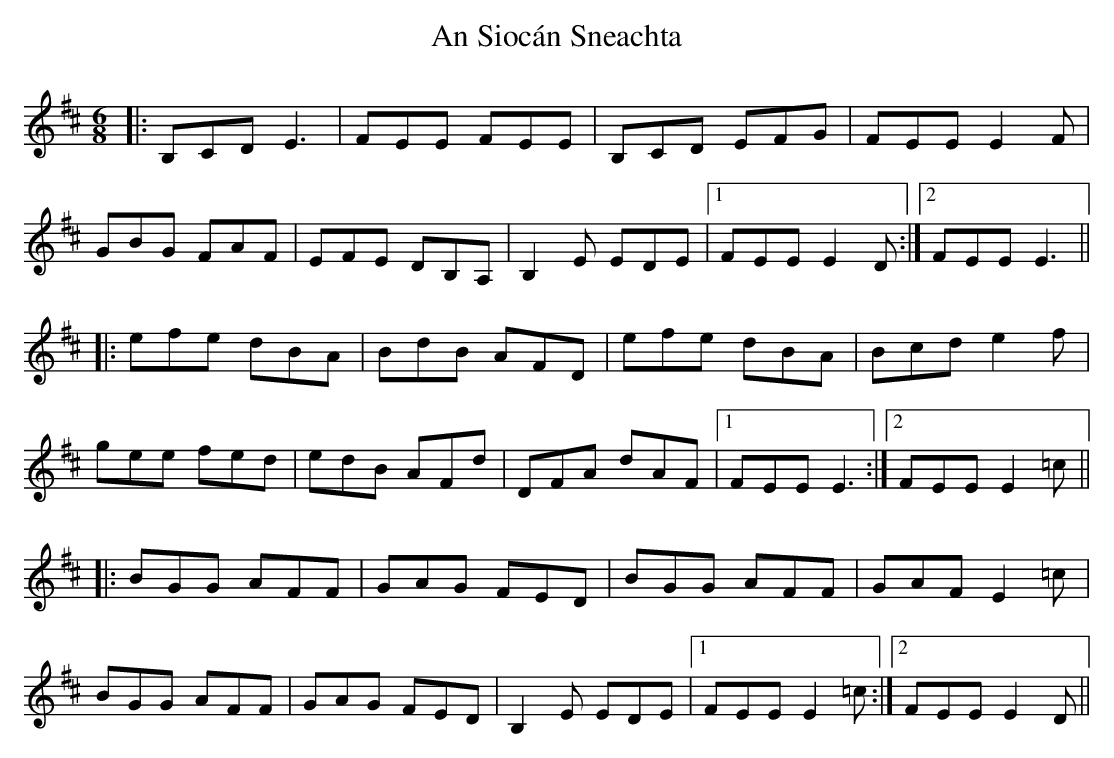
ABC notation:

X:1
T: An Siocán Sneachta
M: 6/8
L: 1/8
K: Edor
|:B,CD E3|FEE FEE|B,CD EFG|FEE E2F|
GBG FAF|EFE DB,A,|B,2E EDE|1 FEE E2D:|2 FEE E3||
|:efe dBA|BdB AFD|efe dBA|Bcd e2f|
gee fed|edB AFd|DFA dAF|1 FEE E3:|2 FEE E2=c||
|:BGG AFF|GAG FED|BGG AFF|GAF E2=c|
BGG AFF|GAG FED|B,2E EDE|1 FEE E2=c:|2 FEE E2D||
